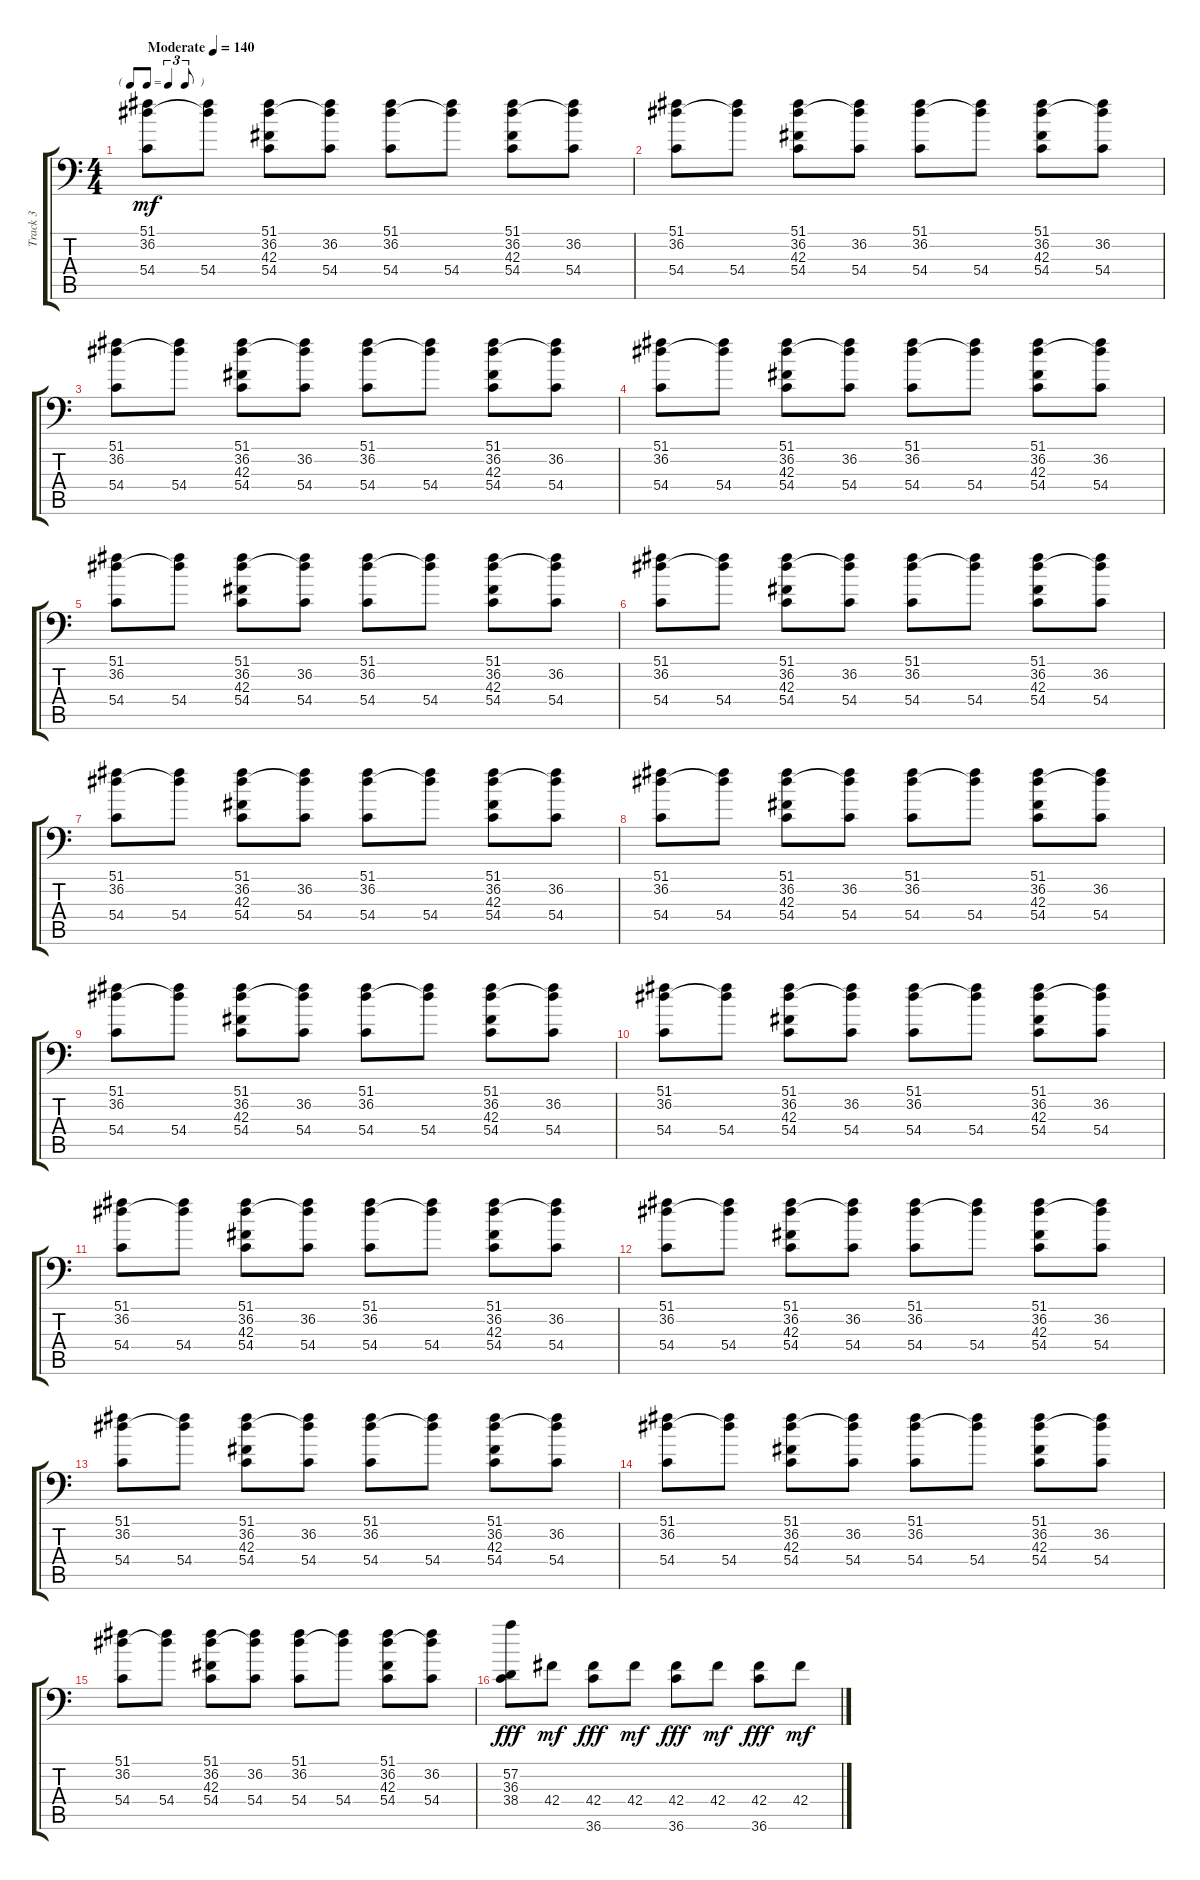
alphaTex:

\track ("Track 3" "Track 3") {instrument acousticgrandpiano}
\staff {score tabs}
\tuning (C-1 C-1 C-1 C-1 C-1 C-1) {hide}
\ts (4 4)
\tf triplet8th
\tempo (140 "Moderate")
\clef f4
\ks c
(51.1 36.2 54.4).8{dy mf instrument acousticgrandpiano} (51.1{t} 54.4).8 (51.1 36.2 42.3 54.4).8 (51.1{t} 36.2 54.4).8 (51.1 36.2 54.4).8 (51.1{t} 54.4).8 (51.1 36.2 42.3 54.4).8 (51.1{t} 36.2 54.4).8 |
(51.1 36.2 54.4).8 (51.1{t} 54.4).8 (51.1 36.2 42.3 54.4).8 (51.1{t} 36.2 54.4).8 (51.1 36.2 54.4).8 (51.1{t} 54.4).8 (51.1 36.2 42.3 54.4).8 (51.1{t} 36.2 54.4).8 |
(51.1 36.2 54.4).8 (51.1{t} 54.4).8 (51.1 36.2 42.3 54.4).8 (51.1{t} 36.2 54.4).8 (51.1 36.2 54.4).8 (51.1{t} 54.4).8 (51.1 36.2 42.3 54.4).8 (51.1{t} 36.2 54.4).8 |
(51.1 36.2 54.4).8 (51.1{t} 54.4).8 (51.1 36.2 42.3 54.4).8 (51.1{t} 36.2 54.4).8 (51.1 36.2 54.4).8 (51.1{t} 54.4).8 (51.1 36.2 42.3 54.4).8 (51.1{t} 36.2 54.4).8 |
(51.1 36.2 54.4).8 (51.1{t} 54.4).8 (51.1 36.2 42.3 54.4).8 (51.1{t} 36.2 54.4).8 (51.1 36.2 54.4).8 (51.1{t} 54.4).8 (51.1 36.2 42.3 54.4).8 (51.1{t} 36.2 54.4).8 |
(51.1 36.2 54.4).8 (51.1{t} 54.4).8 (51.1 36.2 42.3 54.4).8 (51.1{t} 36.2 54.4).8 (51.1 36.2 54.4).8 (51.1{t} 54.4).8 (51.1 36.2 42.3 54.4).8 (51.1{t} 36.2 54.4).8 |
(51.1 36.2 54.4).8 (51.1{t} 54.4).8 (51.1 36.2 42.3 54.4).8 (51.1{t} 36.2 54.4).8 (51.1 36.2 54.4).8 (51.1{t} 54.4).8 (51.1 36.2 42.3 54.4).8 (51.1{t} 36.2 54.4).8 |
(51.1 36.2 54.4).8 (51.1{t} 54.4).8 (51.1 36.2 42.3 54.4).8 (51.1{t} 36.2 54.4).8 (51.1 36.2 54.4).8 (51.1{t} 54.4).8 (51.1 36.2 42.3 54.4).8 (51.1{t} 36.2 54.4).8 |
(51.1 36.2 54.4).8 (51.1{t} 54.4).8 (51.1 36.2 42.3 54.4).8 (51.1{t} 36.2 54.4).8 (51.1 36.2 54.4).8 (51.1{t} 54.4).8 (51.1 36.2 42.3 54.4).8 (51.1{t} 36.2 54.4).8 |
(51.1 36.2 54.4).8 (51.1{t} 54.4).8 (51.1 36.2 42.3 54.4).8 (51.1{t} 36.2 54.4).8 (51.1 36.2 54.4).8 (51.1{t} 54.4).8 (51.1 36.2 42.3 54.4).8 (51.1{t} 36.2 54.4).8 |
(51.1 36.2 54.4).8 (51.1{t} 54.4).8 (51.1 36.2 42.3 54.4).8 (51.1{t} 36.2 54.4).8 (51.1 36.2 54.4).8 (51.1{t} 54.4).8 (51.1 36.2 42.3 54.4).8 (51.1{t} 36.2 54.4).8 |
(51.1 36.2 54.4).8 (51.1{t} 54.4).8 (51.1 36.2 42.3 54.4).8 (51.1{t} 36.2 54.4).8 (51.1 36.2 54.4).8 (51.1{t} 54.4).8 (51.1 36.2 42.3 54.4).8 (51.1{t} 36.2 54.4).8 |
(51.1 36.2 54.4).8 (51.1{t} 54.4).8 (51.1 36.2 42.3 54.4).8 (51.1{t} 36.2 54.4).8 (51.1 36.2 54.4).8 (51.1{t} 54.4).8 (51.1 36.2 42.3 54.4).8 (51.1{t} 36.2 54.4).8 |
(51.1 36.2 54.4).8 (51.1{t} 54.4).8 (51.1 36.2 42.3 54.4).8 (51.1{t} 36.2 54.4).8 (51.1 36.2 54.4).8 (51.1{t} 54.4).8 (51.1 36.2 42.3 54.4).8 (51.1{t} 36.2 54.4).8 |
(51.1 36.2 54.4).8 (51.1{t} 54.4).8 (51.1 36.2 42.3 54.4).8 (51.1{t} 36.2 54.4).8 (51.1 36.2 54.4).8 (51.1{t} 54.4).8 (51.1 36.2 42.3 54.4).8 (51.1{t} 36.2 54.4).8 |
(57.2 36.3 38.4).8{dy fff} 42.4.8{dy mf} (42.4 36.6).8{dy fff} 42.4.8{dy mf} (42.4 36.6).8{dy fff} 42.4.8{dy mf} (42.4 36.6).8{dy fff} 42.4.8{dy mf}
